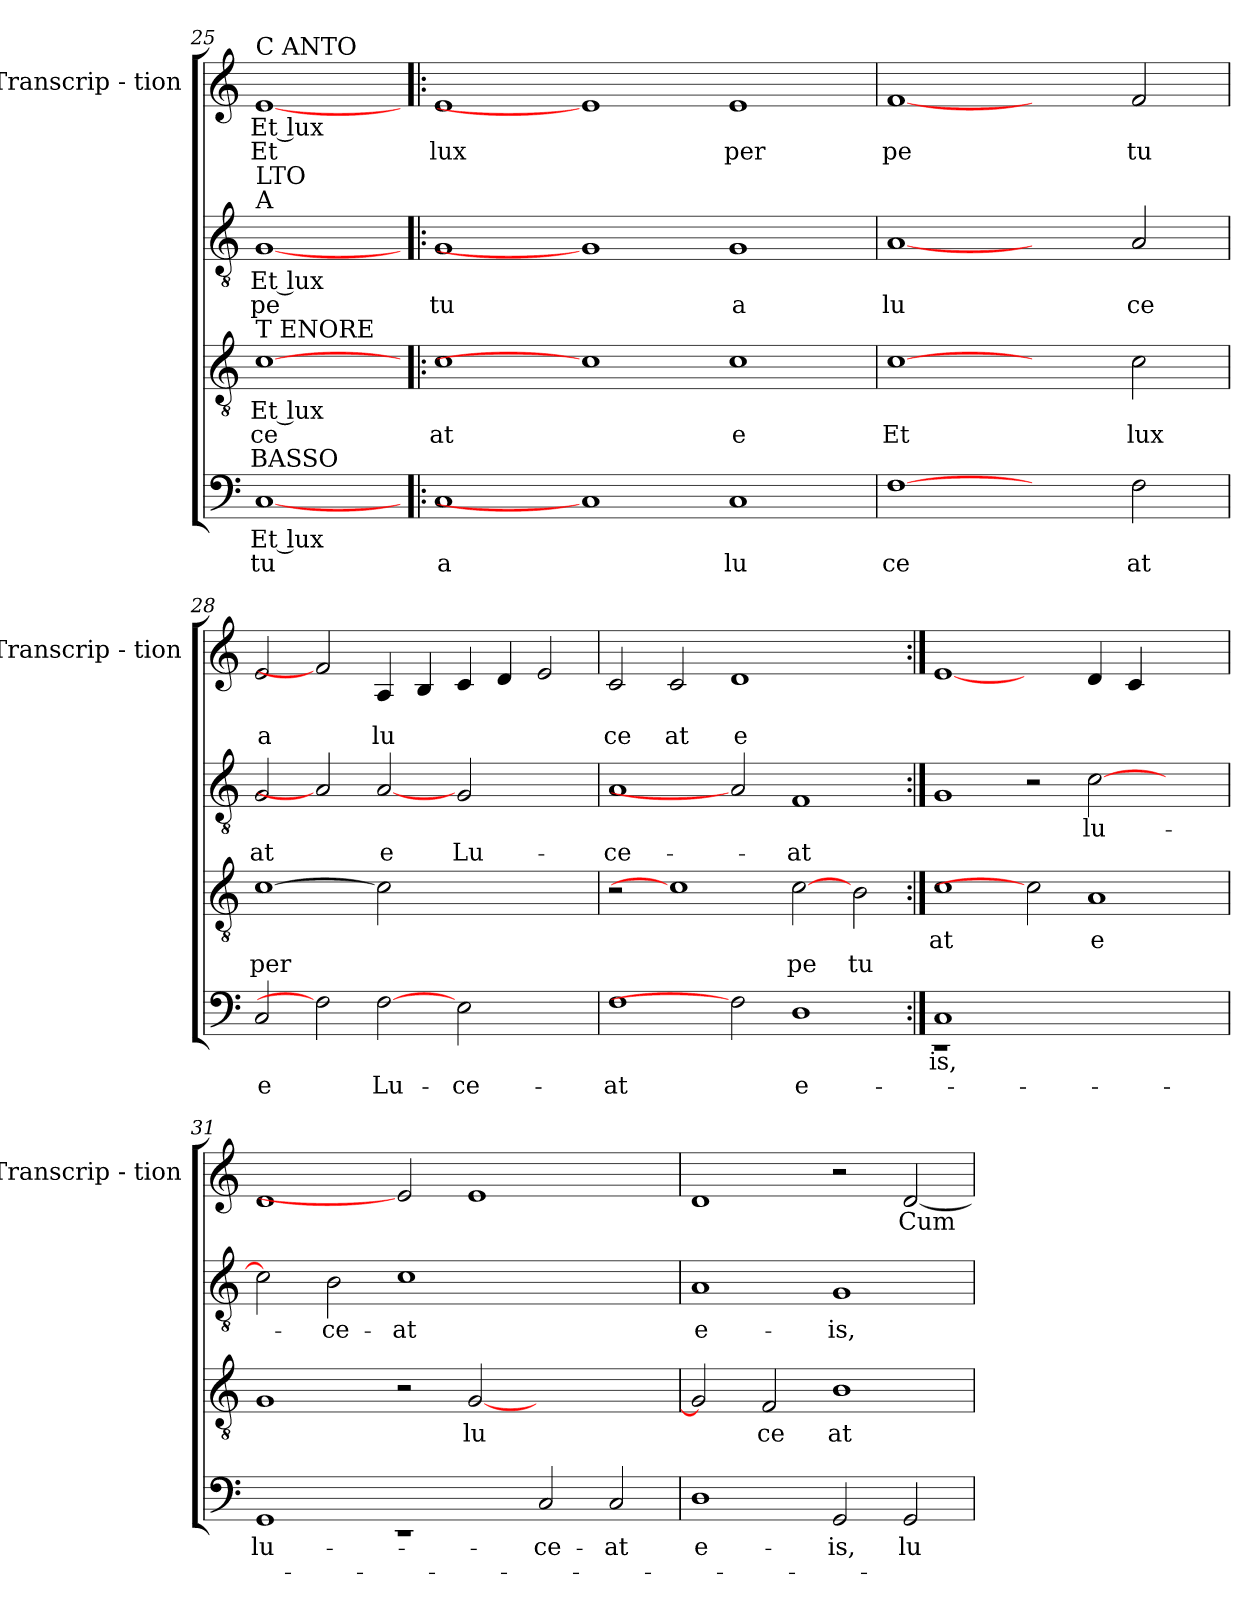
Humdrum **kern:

**kern	**text	**text	**kern	**text	**text	**text	**kern	**text	**text	**kern	**text	**text
*part4	*part4	*part4	*part3	*part3	*part3	*part3	*part2	*part2	*part2	*part1	*part1	*part1
*staff4	*staff4	*staff4	*staff3	*staff3	*staff3	*staff3	*staff2	*staff2	*staff2	*staff1	*staff1	*staff1
*	*	*	*	*	*	*	*	*	*	*I"Transcrip - tion	*	*
*	*	*	*	*	*	*	*	*	*	*I'Transcrip - tion	*	*
!!LO:LB:g=z
*clefF4	*	*	*clefGv2	*	*	*	*clefGv2	*	*	*clefG2	*	*
*k[]	*	*	*k[]	*	*	*	*k[]	*	*	*k[]	*	*
*C:	*	*	*C:	*	*	*	*C:	*	*	*C:	*	*
=25	=25	=25	=25	=25	=25	=25	=25	=25	=25	=25	=25	=25
!	!	!	!	!	!	!	!	!	!	!LO:TX:a:t=C ANTO	!	!
!	!	!	!	!	!	!	!LO:TX:a:t=A	!	!	!	!	!
!	!	!	!	!	!	!	!LO:TX:t=LTO	!	!	!	!	!
!	!	!	!LO:TX:a:t=T ENORE	!	!	!	!	!	!	!	!	!
!	!LO:LY:b:rj	!LO:LY:b:rj	!	!LO:LY:b:rj	!LO:LY:b:rj	!LO:LY:b:rj	!	!LO:LY:b:rj	!LO:LY:b:rj	!	!LO:LY:b:rj	!LO:LY:b:rj
[1C	Et lux	tu	[1c	Et lux	ce	BASSO	[1G	Et lux	pe	[1e	Et lux	Et
=26!|:	=26!|:	=26!|:	=26!|:	=26!|:	=26!|:	=26!|:	=26!|:	=26!|:	=26!|:	=26!|:	=26!|:	=26!|:
!	!	!LO:LY:b	!	!	!LO:LY:b	!	!	!	!LO:LY:b	!	!	!LO:LY:b
1C	.	a	1c	.	at	.	1G	.	tu	1e	.	lux
1C]	.	.	1c]	.	.	.	1G]	.	.	1e]	.	.
!	!	!LO:LY:b	!	!	!LO:LY:b	!	!	!	!LO:LY:b	!	!	!LO:LY:b
1C	.	lu	1c	.	e	.	1G	.	a	1e	.	per
=27	=27	=27	=27	=27	=27	=27	=27	=27	=27	=27	=27	=27
!	!	!LO:LY:b	!	!	!LO:LY:b	!	!	!	!LO:LY:b	!	!	!LO:LY:b
[1F	.	ce	[1c	.	Et	.	[1A	.	lu	[1f	.	pe
2ryy	.	.	2ryy	.	.	.	2ryy	.	.	2ryy	.	.
!	!	!LO:LY:b	!	!	!LO:LY:b	!	!	!	!LO:LY:b	!	!	!LO:LY:b
2F\	.	at	2c\	.	lux	.	2A/	.	ce	2f/	.	tu
=28	=28	=28	=28	=28	=28	=28	=28	=28	=28	=28	=28	=28
!	!	!LO:LY:b	!	!	!LO:LY:b	!	!	!	!LO:LY:b	!	!	!LO:LY:b
2C/	.	e	[1c	.	per	.	2G/	.	at	2e/	.	a
2F]	.	.	.	.	.	.	2A]	.	.	2f]	.	.
!	!	!LO:LY:b	!	!	!	!	!	!	!LO:LY:b	!	!	!LO:LY:b
[2F	.	Lu-	2c]	.	.	.	[2A	.	e	4A/	.	lu
.	.	.	.	.	.	.	.	.	.	4B/	.	.
!	!	!LO:LY:b	!	!	!	!	!	!	!LO:LY:b	!	!	!
2E\	.	-ce-	1ryy	.	.	.	2G/	.	Lu-	4c/	.	.
.	.	.	.	.	.	.	.	.	.	4d/	.	.
2ryy	.	.	.	.	.	.	2ryy	.	.	2e/	.	.
=29	=29	=29	=29	=29	=29	=29	=29	=29	=29	=29	=29	=29
!	!	!LO:LY:b	!	!	!	!	!	!	!LO:LY:b	!	!	!LO:LY:b
1F	.	-at	2r	.	.	.	1A	.	-ce-	2c/	.	ce
!	!	!	!	!	!	!	!	!	!	!	!	!LO:LY:b
.	.	.	1c]	.	.	.	.	.	.	2c/	.	at
!	!	!	!	!	!	!	!	!	!	!	!	!LO:LY:b:rj
2F]	.	.	.	.	.	.	2A]	.	.	1d	.	e
!	!	!LO:LY:b	!	!	!LO:LY:b	!	!	!	!LO:LY:b	!	!	!
1D	.	e-	[2c	.	pe	.	1F	.	-at	.	.	.
!	!	!	!	!	!LO:LY:b	!	!	!	!	!	!	!
.	.	.	2B\	.	tu	.	.	.	.	2ryy	.	.
!!LO:LB:g=z
=30:|!	=30:|!	=30:|!	=30:|!	=30:|!	=30:|!	=30:|!	=30:|!	=30:|!	=30:|!	=30:|!	=30:|!	=30:|!
!	!LO:LY:b	!	!	!LO:LY:b	!	!	!	!	!	!	!	!
*^	*	*	*	*	*	*	*	*	*	*	*	*
1C	1rEE	is,	.	1c	at	.	.	1G	.	.	[1e	.	.
1.ryy	1.ryy	.	.	2c]	.	.	.	2r	.	.	2ryy	.	.
!	!	!	!	!	!LO:LY:b	!	!	!	!LO:LY:b	!	!	!	!
.	.	.	.	1A	e	.	.	[>2c\	lu-	.	4d/	.	.
.	.	.	.	.	.	.	.	.	.	.	4c/	.	.
.	.	.	.	.	.	.	.	2ryy	.	.	2ryy	.	.
*v	*v	*	*	*	*	*	*	*	*	*	*	*	*
=31	=31	=31	=31	=31	=31	=31	=31	=31	=31	=31	=31	=31
!	!LO:LY:b	!	!	!	!	!	!	!	!	!	!	!
1GG	lu-	.	1G	.	.	.	2c\]	.	.	1d	.	.
!	!	!	!	!	!	!	!	!LO:LY:b	!	!	!	!
.	.	.	.	.	.	.	2B\	-ce-	.	.	.	.
!	!	!	!	!	!	!	!	!LO:LY:b	!	!	!	!
1rEE	.	.	2r	.	.	.	1c	-at	.	2e]	.	.
!	!	!	!	!LO:LY:b	!	!	!	!	!	!	!	!
.	.	.	[<2G/	lu	.	.	.	.	.	1e	.	.
!	!LO:LY:b	!	!	!	!	!	!	!	!	!	!	!
2C/	-ce-	.	1ryy	.	.	.	1ryy	.	.	.	.	.
!	!LO:LY:b	!	!	!	!	!	!	!	!	!	!	!
2C/	-at	.	.	.	.	.	.	.	.	2ryy	.	.
=32	=32	=32	=32	=32	=32	=32	=32	=32	=32	=32	=32	=32
!	!LO:LY:b	!	!	!	!	!	!	!LO:LY:b	!	!	!	!
1D	e-	.	2G/]	.	.	.	1A	e-	.	1d	.	.
!	!	!	!	!LO:LY:b	!	!	!	!	!	!	!	!
.	.	.	2F/	ce	.	.	.	.	.	.	.	.
!	!LO:LY:b	!	!	!LO:LY:b	!	!	!	!LO:LY:b	!	!	!	!
2GG/	-is,	.	1B	at	.	.	1G	-is,	.	2r	.	.
!	!LO:LY:b	!	!	!	!	!	!	!	!	!	!LO:LY:b	!
2GG/	lu-	.	.	.	.	.	.	.	.	[<2d/	Cum	.
=	=	=	=	=	=	=	=	=	=	=	=	=
*-	*-	*-	*-	*-	*-	*-	*-	*-	*-	*-	*-	*-
